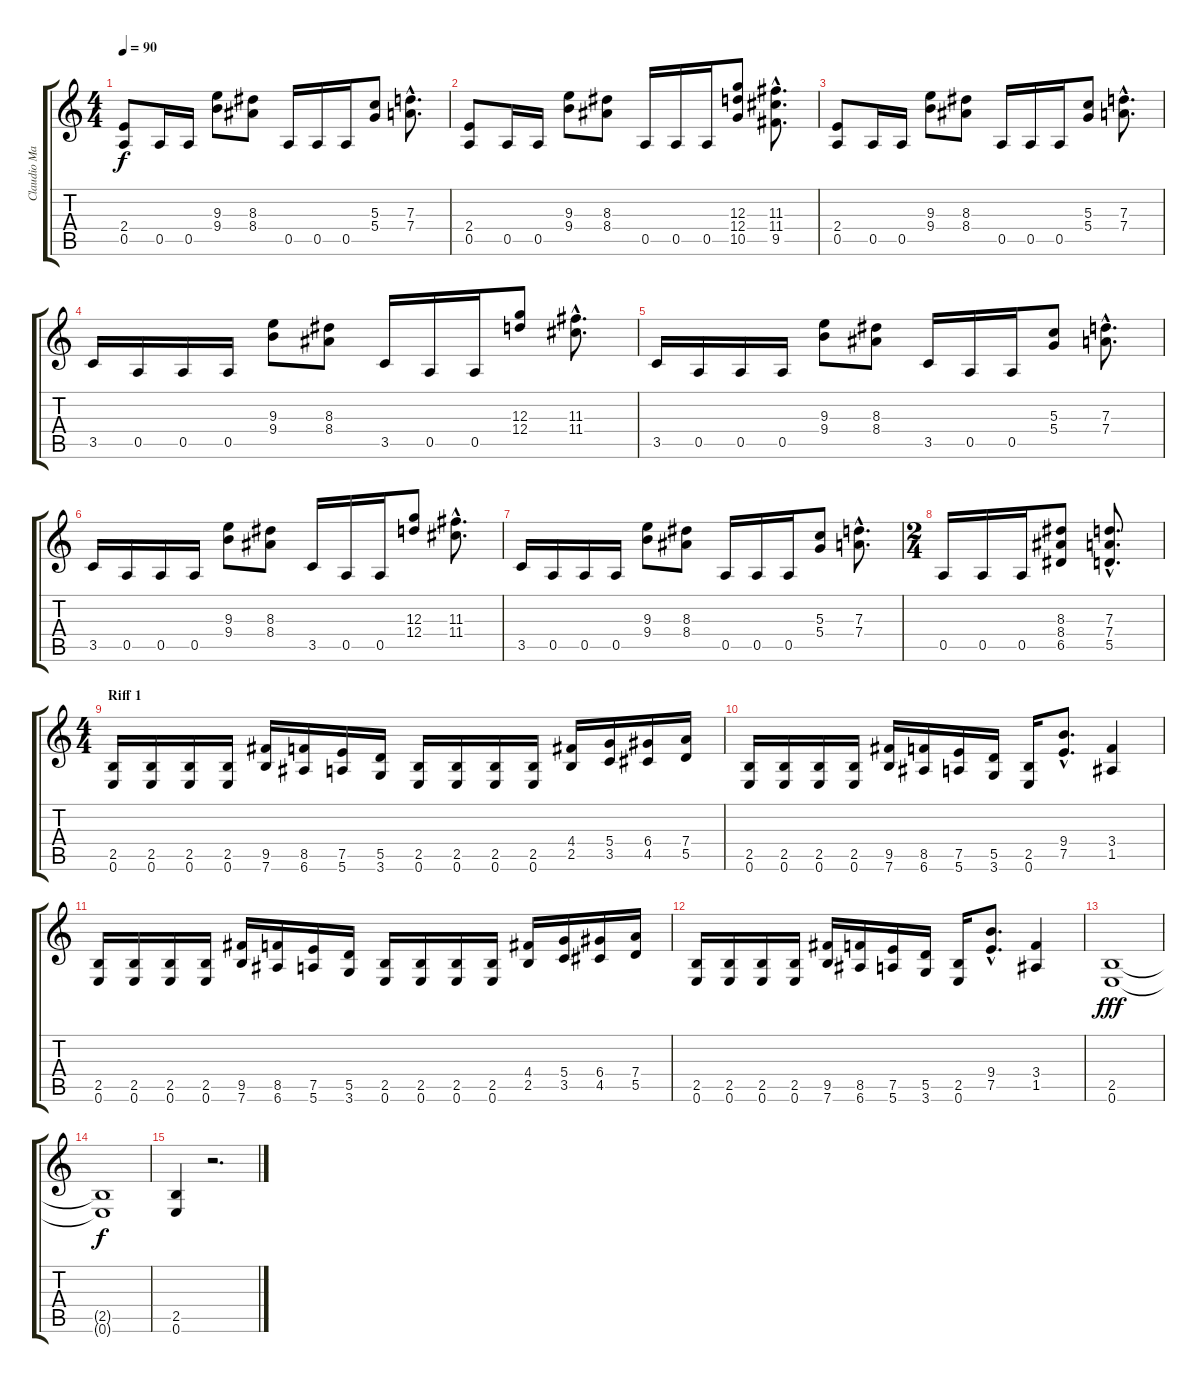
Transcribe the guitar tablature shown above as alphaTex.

\track ("Claudio Marciello (Gtr 2)" "Claudio Ma") {instrument distortionguitar}
\staff {score tabs}
\tuning (E4 B3 G3 D3 A2 E2) {hide}
\ts (4 4)
\tempo 90
\clef g2
\ks c
(2.4 0.5).8{dy f} 0.5.16 0.5.16 (9.3 9.4).8 (8.3 8.4).8 0.5.16 0.5.16 0.5.16 (5.3 5.4).8 (7.3{hac} 7.4{hac}).8{d} |
(2.4 0.5).8 0.5.16 0.5.16 (9.3 9.4).8 (8.3 8.4).8 0.5.16 0.5.16 0.5.16 (12.3 12.4 10.5).8 (11.3{hac} 11.4{hac} 9.5{hac}).8{d} |
(2.4 0.5).8 0.5.16 0.5.16 (9.3 9.4).8 (8.3 8.4).8 0.5.16 0.5.16 0.5.16 (5.3 5.4).8 (7.3{hac} 7.4{hac}).8{d} |
3.5.16 0.5.16 0.5.16 0.5.16 (9.3 9.4).8 (8.3 8.4).8 3.5.16 0.5.16 0.5.16 (12.3 12.4).8 (11.3{hac} 11.4{hac}).8{d} |
3.5.16 0.5.16 0.5.16 0.5.16 (9.3 9.4).8 (8.3 8.4).8 3.5.16 0.5.16 0.5.16 (5.3 5.4).8 (7.3{hac} 7.4{hac}).8{d} |
3.5.16 0.5.16 0.5.16 0.5.16 (9.3 9.4).8 (8.3 8.4).8 3.5.16 0.5.16 0.5.16 (12.3 12.4).8 (11.3{hac} 11.4{hac}).8{d} |
3.5.16 0.5.16 0.5.16 0.5.16 (9.3 9.4).8 (8.3 8.4).8 0.5.16 0.5.16 0.5.16 (5.3 5.4).8 (7.3{hac} 7.4{hac}).8{d} |
\ts (2 4)
0.5.16 0.5.16 0.5.16 (8.3 8.4 6.5).8 (7.3{hac} 7.4{hac} 5.5{hac}).8{d} |
\ts (4 4)
\section ("" "Riff 1")
(2.5 0.6).16 (2.5 0.6).16 (2.5 0.6).16 (2.5 0.6).16 (9.5 7.6).16 (8.5 6.6).16 (7.5 5.6).16 (5.5 3.6).16 (2.5 0.6).16 (2.5 0.6).16 (2.5 0.6).16 (2.5 0.6).16 (4.4 2.5).16 (5.4 3.5).16 (6.4 4.5).16 (7.4 5.5).16 |
(2.5 0.6).16 (2.5 0.6).16 (2.5 0.6).16 (2.5 0.6).16 (9.5 7.6).16 (8.5 6.6).16 (7.5 5.6).16 (5.5 3.6).16 (2.5 0.6).16 (9.4{hac} 7.5{hac}).8{d} (3.4 1.5).4 |
(2.5 0.6).16 (2.5 0.6).16 (2.5 0.6).16 (2.5 0.6).16 (9.5 7.6).16 (8.5 6.6).16 (7.5 5.6).16 (5.5 3.6).16 (2.5 0.6).16 (2.5 0.6).16 (2.5 0.6).16 (2.5 0.6).16 (4.4 2.5).16 (5.4 3.5).16 (6.4 4.5).16 (7.4 5.5).16 |
(2.5 0.6).16 (2.5 0.6).16 (2.5 0.6).16 (2.5 0.6).16 (9.5 7.6).16 (8.5 6.6).16 (7.5 5.6).16 (5.5 3.6).16 (2.5 0.6).16 (9.4{hac} 7.5{hac}).8{d} (3.4 1.5).4 |
(2.5 0.6).1{dy fff} |
(2.5{t} 0.6{t}).1{dy f} |
(2.5 0.6).4 r.2{d}
